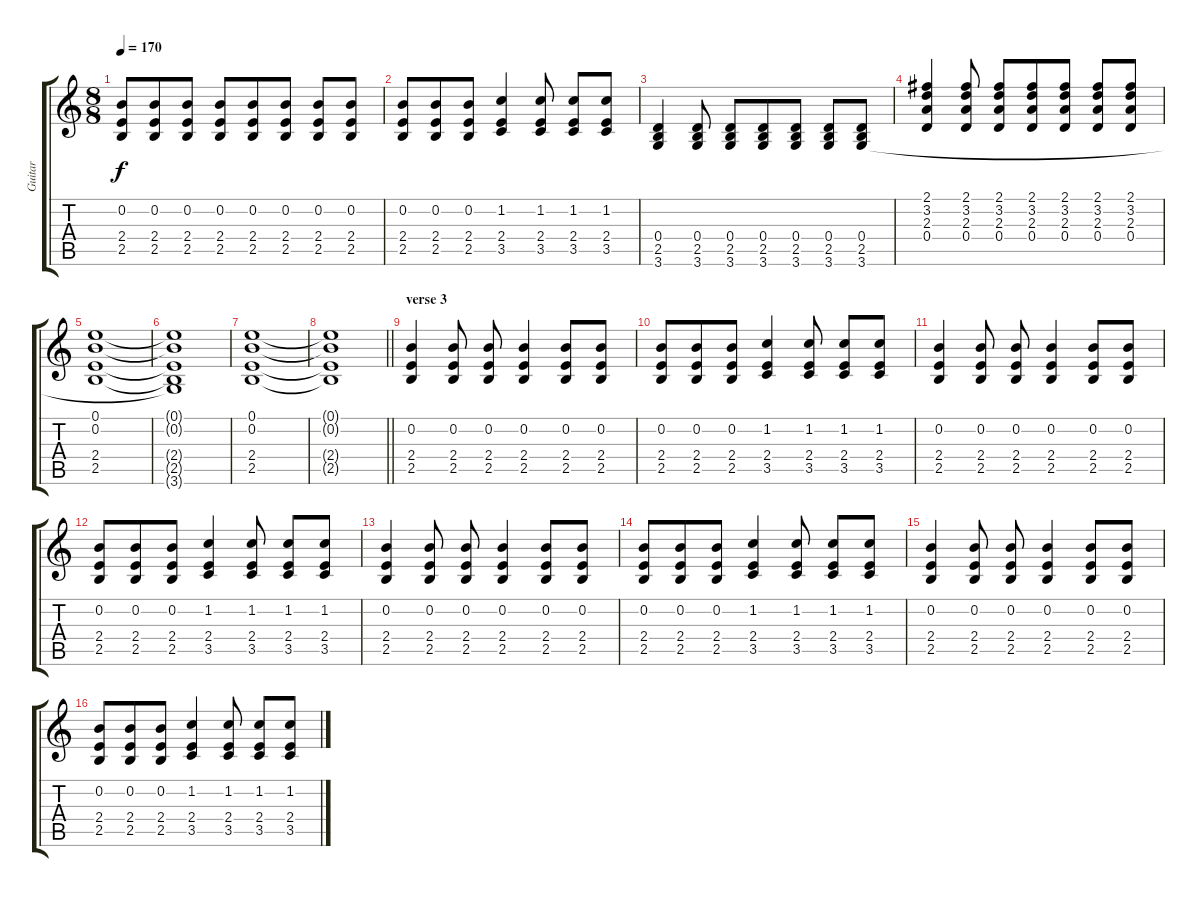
\track ("Guitar" "Guitar") {instrument distortionguitar}
\staff {score tabs}
\tuning (E4 B3 G3 D3 A2 E2) {hide}
\ts (8 8)
\tempo 170
\clef g2
\ks c
(0.2 2.4 2.5).8{dy f} (0.2 2.4 2.5).8 (0.2 2.4 2.5).8 (0.2 2.4 2.5).8 (0.2 2.4 2.5).8 (0.2 2.4 2.5).8 (0.2 2.4 2.5).8 (0.2 2.4 2.5).8 |
(0.2 2.4 2.5).8 (0.2 2.4 2.5).8 (0.2 2.4 2.5).8 (1.2 2.4 3.5).4 (1.2 2.4 3.5).8 (1.2 2.4 3.5).8 (1.2 2.4 3.5).8 |
(0.4 2.5 3.6).4 (0.4 2.5 3.6).8 (0.4 2.5 3.6).8 (0.4 2.5 3.6).8 (0.4 2.5 3.6).8 (0.4 2.5 3.6).8 (0.4 2.5 3.6).8 |
(2.1 3.2 2.3 0.4).4 (2.1 3.2 2.3 0.4).8 (2.1 3.2 2.3 0.4).8 (2.1 3.2 2.3 0.4).8 (2.1 3.2 2.3 0.4).8 (2.1 3.2 2.3 0.4).8 (2.1 3.2 2.3 0.4).8 |
(0.1 0.2 2.4 2.5).1 |
(0.1{t} 0.2{t} 2.4{t} 2.5{t} 3.6{t}).1 |
(0.1 0.2 2.4 2.5).1 |
\barLineRight lightlight
(0.1{t} 0.2{t} 2.4{t} 2.5{t}).1 |
\section ("" "verse 3")
(0.2 2.4 2.5).4 (0.2 2.4 2.5).8 (0.2 2.4 2.5).8 (0.2 2.4 2.5).4 (0.2 2.4 2.5).8 (0.2 2.4 2.5).8 |
(0.2 2.4 2.5).8 (0.2 2.4 2.5).8 (0.2 2.4 2.5).8 (1.2 2.4 3.5).4 (1.2 2.4 3.5).8 (1.2 2.4 3.5).8 (1.2 2.4 3.5).8 |
(0.2 2.4 2.5).4 (0.2 2.4 2.5).8 (0.2 2.4 2.5).8 (0.2 2.4 2.5).4 (0.2 2.4 2.5).8 (0.2 2.4 2.5).8 |
(0.2 2.4 2.5).8 (0.2 2.4 2.5).8 (0.2 2.4 2.5).8 (1.2 2.4 3.5).4 (1.2 2.4 3.5).8 (1.2 2.4 3.5).8 (1.2 2.4 3.5).8 |
(0.2 2.4 2.5).4 (0.2 2.4 2.5).8 (0.2 2.4 2.5).8 (0.2 2.4 2.5).4 (0.2 2.4 2.5).8 (0.2 2.4 2.5).8 |
(0.2 2.4 2.5).8 (0.2 2.4 2.5).8 (0.2 2.4 2.5).8 (1.2 2.4 3.5).4 (1.2 2.4 3.5).8 (1.2 2.4 3.5).8 (1.2 2.4 3.5).8 |
(0.2 2.4 2.5).4 (0.2 2.4 2.5).8 (0.2 2.4 2.5).8 (0.2 2.4 2.5).4 (0.2 2.4 2.5).8 (0.2 2.4 2.5).8 |
(0.2 2.4 2.5).8 (0.2 2.4 2.5).8 (0.2 2.4 2.5).8 (1.2 2.4 3.5).4 (1.2 2.4 3.5).8 (1.2 2.4 3.5).8 (1.2 2.4 3.5).8
